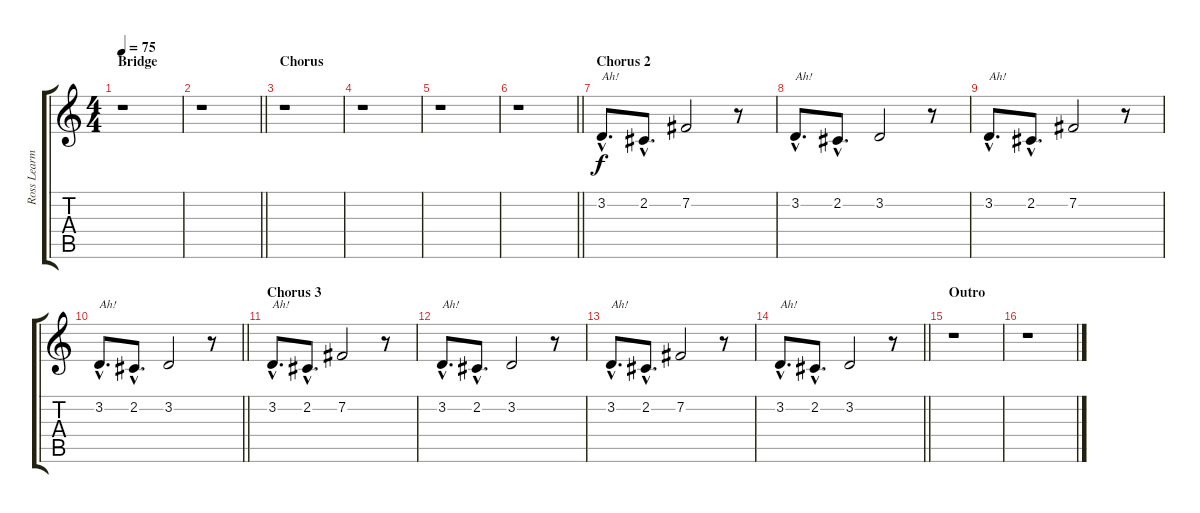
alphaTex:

\track ("Ross Learmonth (Backing Vocals)" "Ross Learm") {instrument flute}
\staff {score tabs}
\tuning (E4 B3 G3 D3 A2 E2) {hide}
\ts (4 4)
\section ("" "Bridge")
\tempo 75
\clef g2
\ks c
r.1{dy f} |
\barLineRight lightlight
r.1 |
\section ("" "Chorus")
r.1 |
r.1 |
r.1 |
\barLineRight lightlight
r.1 |
\section ("" "Chorus 2")
3.2{hac}.8{d txt "Ah!"} 2.2{hac}.8{d} 7.2.2 r.8 |
3.2{hac}.8{d txt "Ah!"} 2.2{hac}.8{d} 3.2.2 r.8 |
3.2{hac}.8{d txt "Ah!"} 2.2{hac}.8{d} 7.2.2 r.8 |
\barLineRight lightlight
3.2{hac}.8{d txt "Ah!"} 2.2{hac}.8{d} 3.2.2 r.8 |
\section ("" "Chorus 3")
3.2{hac}.8{d txt "Ah!"} 2.2{hac}.8{d} 7.2.2 r.8 |
3.2{hac}.8{d txt "Ah!"} 2.2{hac}.8{d} 3.2.2 r.8 |
3.2{hac}.8{d txt "Ah!"} 2.2{hac}.8{d} 7.2.2 r.8 |
\barLineRight lightlight
3.2{hac}.8{d txt "Ah!"} 2.2{hac}.8{d} 3.2.2 r.8 |
\section ("" "Outro")
r.1 |
r.1
